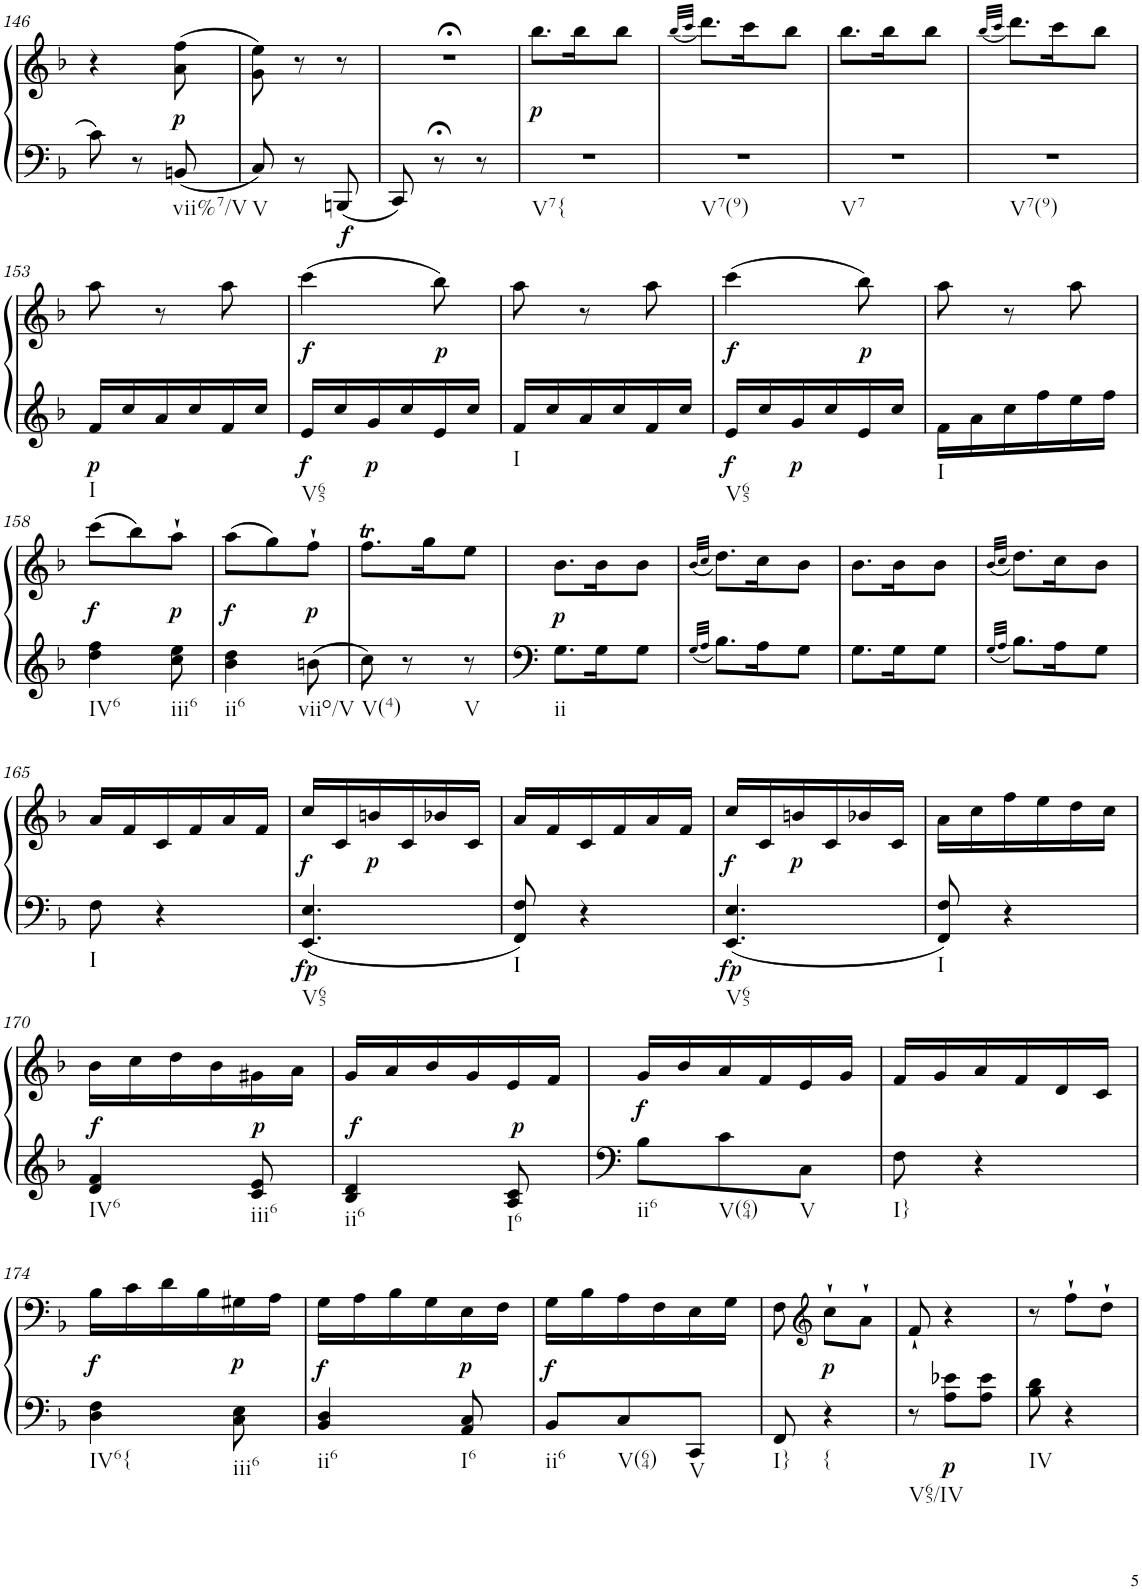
**kern	**kern	**dynam
*part1	*part1	*part1
*staff2	*staff1	*staff1/2
*I"Klavier linke Hand	*	*
!!LO:PB:g=z
*clefF4	*clefG2	*
*k[b-]	*k[b-]	*
*M3/8	*M3/8	*
=146	=146	=146
8c\	4r	.
8r	.	.
!LO:TX:b:t=vii%7/V	!	!
!	!	!LO:DY:b
8BBn/	(8a\ 8ff\	p
=147	=147	=147
!LO:TX:b:t=V	!	!
8C/	8g\ 8ee\)	.
8r	8r	.
!	!	!LO:DY:b=2
8BBBn/	8r	f
=148	=148	=148
8CC/	4.r;<	.
8r;<	.	.
8r	.	.
=149	=149	=149
!LO:TX:b:t=V7{	!	!
!	!	!LO:DY:b
4.r	8.bb-\L	p
.	16bb-\K	.
.	8bb-\J	.
=150	=150	=150
.	(32qbb-/LLL	.
.	32qccc/JJJ	.
!LO:TX:b:t=V7(9)	!	!
4.r	8.ddd\L)	.
.	16ccc\K	.
.	8bb-\J	.
=151	=151	=151
!LO:TX:b:t=V7	!	!
4.r	8.bb-\L	.
.	16bb-\K	.
.	8bb-\J	.
=152	=152	=152
.	(32qbb-/LLL	.
.	32qccc/JJJ	.
!LO:TX:b:t=V7(9)	!	!
4.r	8.ddd\L)	.
.	16ccc\K	.
.	8bb-\J	.
!!LO:LB:g=z
=153	=153	=153
!LO:TX:b:t=I	!	!
!	!	!LO:DY:b=2
16f/LL	8aa\	p
16cc/	.	.
16a/	8r	.
16cc/	.	.
16f/	8aa\	.
16cc/JJ	.	.
=154	=154	=154
!LO:TX:b:t=V65	!	!
!	!	!LO:DY:b=2
!	!	!LO:DY:n=1:b
16e/LL	(4ccc\	f f
16cc/	.	.
!	!	!LO:DY:n=2:b=2
16g/	.	p
16cc/	.	.
!	!	!LO:DY:n=3:b
16e/	8bb-\)	p
16cc/JJ	.	.
=155	=155	=155
!LO:TX:b:t=I	!	!
16f/LL	8aa\	.
16cc/	.	.
16a/	8r	.
16cc/	.	.
16f/	8aa\	.
16cc/JJ	.	.
=156	=156	=156
!LO:TX:b:t=V65	!	!
!	!	!LO:DY:b=2
!	!	!LO:DY:n=1:b
16e/LL	(4ccc\	f f
16cc/	.	.
!	!	!LO:DY:n=2:b=2
16g/	.	p
16cc/	.	.
!	!	!LO:DY:n=3:b
16e/	8bb-\)	p
16cc/JJ	.	.
=157	=157	=157
!LO:TX:b:t=I	!	!
16f\LL	8aa\	.
16a\	.	.
16cc\	8r	.
16ff\	.	.
16ee\	8aa\	.
16ff\JJ	.	.
!!LO:LB:g=z
=158	=158	=158
!LO:TX:b:t=IV6	!	!
!	!	!LO:DY:b
4dd\ 4ff\	(8ccc\L	f
.	8bb-\)	.
!LO:TX:b:t=iii6	!	!
!	!	!LO:DY:b
8cc\ 8ee\	8aa`\J	p
=159	=159	=159
!LO:TX:b:t=ii6	!	!
!	!	!LO:DY:b
4b-\ 4dd\	(8aa\L	f
.	8gg\)	.
!LO:TX:b:t=viio/V	!	!
!	!	!LO:DY:b
8bn\	8ff`\J	p
=160	=160	=160
!LO:TX:b:t=V(4)	!	!
8cc\	8.ffT\L	.
8r	.	.
.	16gg\K	.
!LO:TX:b:t=V	!	!
8r	8ee\J	.
=161	=161	=161
!LO:TX:b:t=ii	!	!
!	!	!LO:DY:b
8.G\L	8.b-\L	p
16G\K	16b-\K	.
8G\J	8b-\J	.
=162	=162	=162
32qG/LLL	(32qb-/LLL	.
32qA/JJJ	32qcc/JJJ	.
8.B-\L	8.dd\L)	.
16A\K	16cc\K	.
8G\J	8b-\J	.
=163	=163	=163
8.G\L	8.b-\L	.
16G\K	16b-\K	.
8G\J	8b-\J	.
=164	=164	=164
32qG/LLL	(32qb-/LLL	.
32qA/JJJ	32qcc/JJJ	.
8.B-\L	8.dd\L)	.
16A\K	16cc\K	.
8G\J	8b-\J	.
!!LO:LB:g=z
=165	=165	=165
!LO:TX:b:t=I	!	!
8F\	16a/LL	.
.	16f/	.
4r	16c/	.
.	16f/	.
.	16a/	.
.	16f/JJ	.
=166	=166	=166
!LO:TX:b:t=V65	!	!
!	!	!LO:DY:b=2
!	!	!LO:DY:n=1:b
4.EE/ 4.E/	16cc/LL	fp f
.	16c/	.
!	!	!LO:DY:n=2:b
.	16bn/	p
.	16c/	.
.	16b-X/	.
.	16c/JJ	.
=167	=167	=167
!LO:TX:b:t=I	!	!
8FF/ 8F/	16a/LL	.
.	16f/	.
4r	16c/	.
.	16f/	.
.	16a/	.
.	16f/JJ	.
=168	=168	=168
!LO:TX:b:t=V65	!	!
!	!	!LO:DY:b=2
!	!	!LO:DY:n=1:b
4.EE/ 4.E/	16cc/LL	fp f
.	16c/	.
!	!	!LO:DY:n=2:b
.	16bn/	p
.	16c/	.
.	16b-X/	.
.	16c/JJ	.
=169	=169	=169
!LO:TX:b:t=I	!	!
8FF/ 8F/	16a\LL	.
.	16cc\	.
4r	16ff\	.
.	16ee\	.
.	16dd\	.
.	16cc\JJ	.
!!LO:LB:g=z
=170	=170	=170
!LO:TX:b:t=IV6	!	!
!	!	!LO:DY:b
4d/ 4f/	16b-\LL	f
.	16cc\	.
.	16dd\	.
.	16b-\	.
!LO:TX:b:t=iii6	!	!
!	!	!LO:DY:b
8c/ 8e/	16g#X\	p
.	16a\JJ	.
=171	=171	=171
!LO:TX:b:t=ii6	!	!
!	!	!LO:DY:b
4B-/ 4d/	16g/LL	f
.	16a/	.
.	16b-/	.
.	16g/	.
!LO:TX:b:t=I6	!	!
!	!	!LO:DY:b
8A/ 8c/	16e/	p
.	16f/JJ	.
=172	=172	=172
!LO:TX:b:t=ii6	!	!
!	!	!LO:DY:b
8B-\L	16g/LL	f
.	16b-/	.
!LO:TX:b:t=V(64)	!	!
8c\	16a/	.
.	16f/	.
!LO:TX:b:t=V	!	!
8C\J	16e/	.
.	16g/JJ	.
=173	=173	=173
!LO:TX:b:t=I}	!	!
8F\	16f/LL	.
.	16g/	.
4r	16a/	.
.	16f/	.
.	16d/	.
.	16c/JJ	.
!!LO:LB:g=z
=174	=174	=174
!LO:TX:b:t=IV6{	!	!
!	!	!LO:DY:b
4D\ 4F\	16B-\LL	f
.	16c\	.
.	16d\	.
.	16B-\	.
!LO:TX:b:t=iii6	!	!
!	!	!LO:DY:b
8C\ 8E\	16G#X\	p
.	16A\JJ	.
=175	=175	=175
!LO:TX:b:t=ii6	!	!
!	!	!LO:DY:b
4BB-/ 4D/	16G\LL	f
.	16A\	.
.	16B-\	.
.	16G\	.
!LO:TX:b:t=I6	!	!
!	!	!LO:DY:b
8AA/ 8C/	16E\	p
.	16F\JJ	.
=176	=176	=176
!LO:TX:b:t=ii6	!	!
!	!	!LO:DY:b
8BB-/L	16G\LL	f
.	16B-\	.
!LO:TX:b:t=V(64)	!	!
8C/	16A\	.
.	16F\	.
!LO:TX:b:t=V	!	!
8CC/J	16E\	.
.	16G\JJ	.
=177	=177	=177
!LO:TX:b:t=I}	!	!
8FF/	8F\	.
*	*clefG2	*
!LO:TX:b:t={	!	!
!	!	!LO:DY:b
4r	8cc`\L	p
.	8a`\J	.
=178	=178	=178
!LO:TX:b:t=V65/IV	!	!
8r	8f`/	.
!	!	!LO:DY:b=2
8A\ 8e-X\L	4r	p
8A\ 8e-\J	.	.
=179	=179	=179
!LO:TX:b:t=IV	!	!
8B-\ 8d\	8r	.
4r	8ff`\L	.
.	8dd`\J	.
=	=	=
*-	*-	*-
